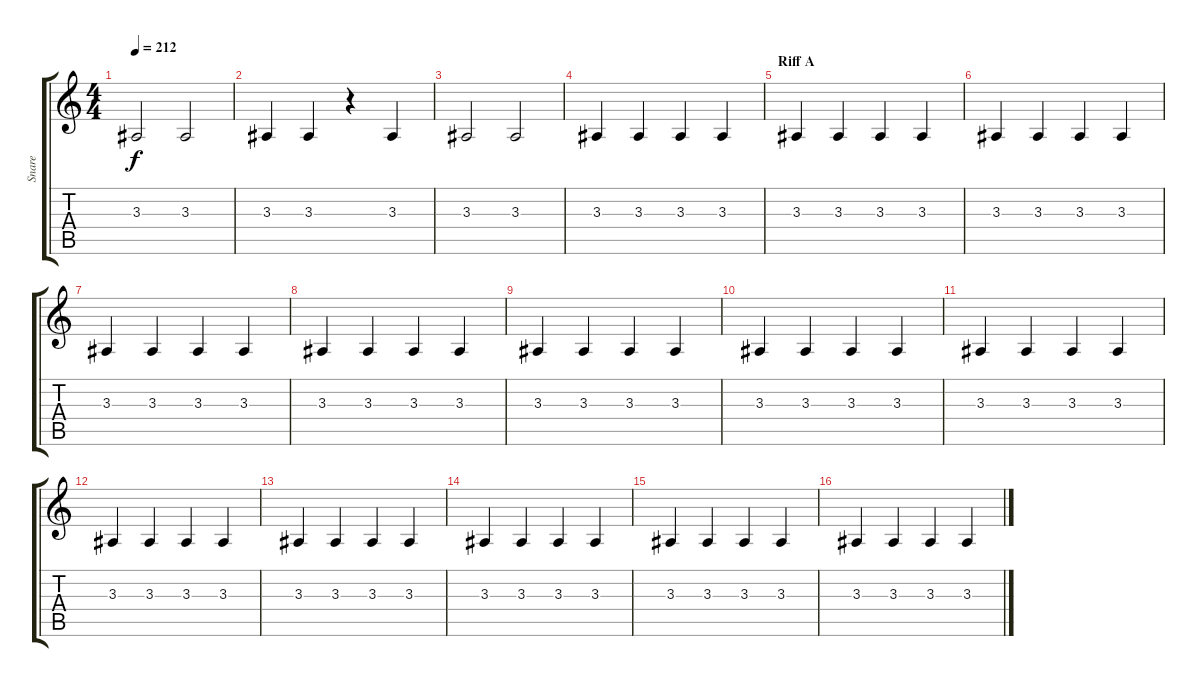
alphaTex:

\track ("Snare" "Snare") {instrument timpani}
\staff {score tabs}
\tuning (E4 B3 G3 D3 A2 E2) {hide}
\ts (4 4)
\tempo 212
\clef g2
\ks c
3.3.2{dy f} 3.3.2 |
3.3.4 3.3.4 r.4 3.3.4 |
3.3.2 3.3.2 |
3.3.4 3.3.4 3.3.4 3.3.4 |
\section ("" "Riff A")
3.3.4 3.3.4 3.3.4 3.3.4 |
3.3.4 3.3.4 3.3.4 3.3.4 |
3.3.4 3.3.4 3.3.4 3.3.4 |
3.3.4 3.3.4 3.3.4 3.3.4 |
3.3.4 3.3.4 3.3.4 3.3.4 |
3.3.4 3.3.4 3.3.4 3.3.4 |
3.3.4 3.3.4 3.3.4 3.3.4 |
3.3.4 3.3.4 3.3.4 3.3.4 |
3.3.4 3.3.4 3.3.4 3.3.4 |
3.3.4 3.3.4 3.3.4 3.3.4 |
3.3.4 3.3.4 3.3.4 3.3.4 |
3.3.4 3.3.4 3.3.4 3.3.4
